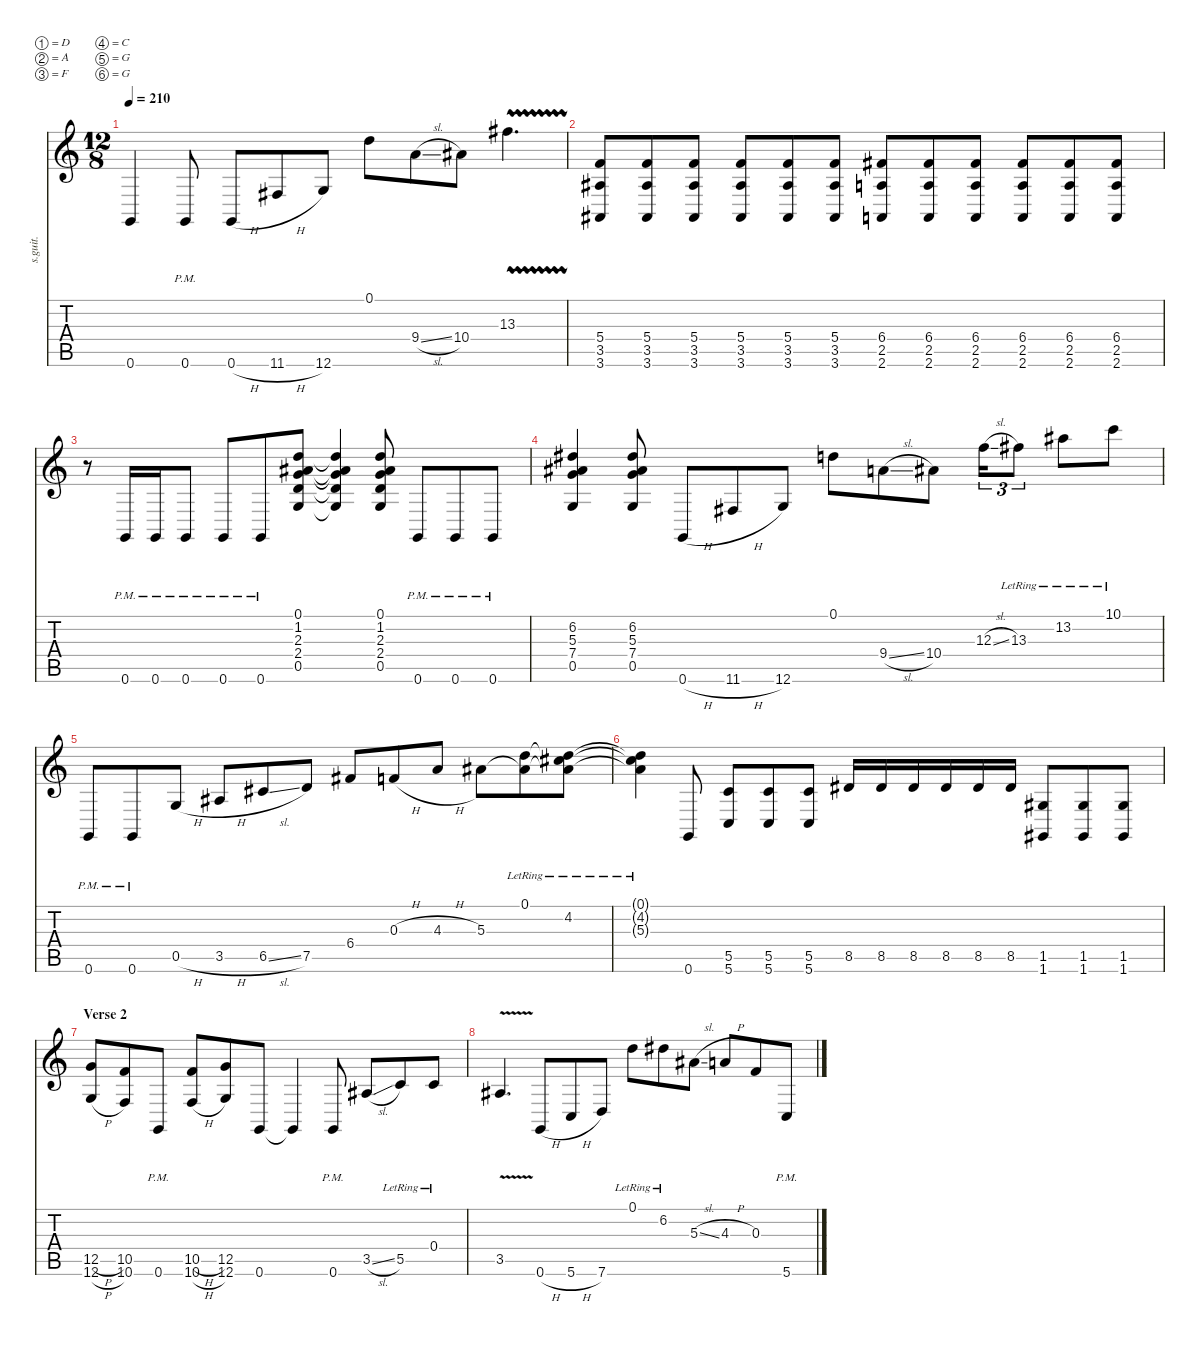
\defaultSystemsLayout 4
\hideDynamics
\bracketExtendMode nobrackets
\track ("Rythm Guitar 2" "s.guit.") {instrument distortionguitar}
\staff {score tabs}
\tuning (D4 A3 F3 C3 G2 G1)
\ts (12 8)
\tempo 210
\clef g2
\ks c
0.6{t}.4{lyrics (0 "") lyrics (1 "") lyrics (2 "") lyrics (3 "") lyrics (4 "") dy f} 0.6{pm}.8{lyrics (0 "") lyrics (1 "") lyrics (2 "") lyrics (3 "") lyrics (4 "")} 0.6{h}.8{lyrics (0 "") lyrics (1 "") lyrics (2 "") lyrics (3 "") lyrics (4 "")} 11.6{h acc #}.8{lyrics (0 "") lyrics (1 "") lyrics (2 "") lyrics (3 "") lyrics (4 "")} 12.6.8{lyrics (0 "") lyrics (1 "") lyrics (2 "") lyrics (3 "") lyrics (4 "")} 0.1.8{lyrics (0 "") lyrics (1 "") lyrics (2 "") lyrics (3 "") lyrics (4 "")} 9.4{sl}.8{lyrics (0 "") lyrics (1 "") lyrics (2 "") lyrics (3 "") lyrics (4 "")} 10.4{acc #}.8{lyrics (0 "") lyrics (1 "") lyrics (2 "") lyrics (3 "") lyrics (4 "")} 13.3{vw acc #}.4{d lyrics (0 "") lyrics (1 "") lyrics (2 "") lyrics (3 "") lyrics (4 "")} |
(5.4 3.5{acc #} 3.6{acc #}).8{lyrics (0 "") lyrics (1 "") lyrics (2 "") lyrics (3 "") lyrics (4 "")} (5.4 3.5{acc #} 3.6{acc #}).8{lyrics (0 "") lyrics (1 "") lyrics (2 "") lyrics (3 "") lyrics (4 "")} (5.4 3.5{acc #} 3.6{acc #}).8{lyrics (0 "") lyrics (1 "") lyrics (2 "") lyrics (3 "") lyrics (4 "")} (5.4 3.5{acc #} 3.6{acc #}).8{lyrics (0 "") lyrics (1 "") lyrics (2 "") lyrics (3 "") lyrics (4 "")} (5.4 3.5{acc #} 3.6{acc #}).8{lyrics (0 "") lyrics (1 "") lyrics (2 "") lyrics (3 "") lyrics (4 "")} (5.4 3.5{acc #} 3.6{acc #}).8{lyrics (0 "") lyrics (1 "") lyrics (2 "") lyrics (3 "") lyrics (4 "")} (6.4{acc #} 2.5 2.6).8{lyrics (0 "") lyrics (1 "") lyrics (2 "") lyrics (3 "") lyrics (4 "")} (6.4{acc #} 2.5 2.6).8{lyrics (0 "") lyrics (1 "") lyrics (2 "") lyrics (3 "") lyrics (4 "")} (6.4{acc #} 2.5 2.6).8{lyrics (0 "") lyrics (1 "") lyrics (2 "") lyrics (3 "") lyrics (4 "")} (6.4{acc #} 2.5 2.6).8{lyrics (0 "") lyrics (1 "") lyrics (2 "") lyrics (3 "") lyrics (4 "")} (6.4{acc #} 2.5 2.6).8{lyrics (0 "") lyrics (1 "") lyrics (2 "") lyrics (3 "") lyrics (4 "")} (6.4{acc #} 2.5 2.6).8{lyrics (0 "") lyrics (1 "") lyrics (2 "") lyrics (3 "") lyrics (4 "")} |
r.8 0.6{pm}.16{lyrics (0 "") lyrics (1 "") lyrics (2 "") lyrics (3 "") lyrics (4 "")} 0.6{pm}.16{lyrics (0 "") lyrics (1 "") lyrics (2 "") lyrics (3 "") lyrics (4 "")} 0.6{pm}.8{lyrics (0 "") lyrics (1 "") lyrics (2 "") lyrics (3 "") lyrics (4 "")} 0.6{pm}.8{lyrics (0 "") lyrics (1 "") lyrics (2 "") lyrics (3 "") lyrics (4 "")} 0.6{pm}.8{lyrics (0 "") lyrics (1 "") lyrics (2 "") lyrics (3 "") lyrics (4 "")} (0.1 1.2{acc #} 2.3 2.4 0.5).8{lyrics (0 "") lyrics (1 "") lyrics (2 "") lyrics (3 "") lyrics (4 "")} (0.5{t} 2.3{t} 2.4{t} 1.2{t acc #} 0.1{t}).4{lyrics (0 "") lyrics (1 "") lyrics (2 "") lyrics (3 "") lyrics (4 "")} (0.1 1.2{acc #} 2.3 2.4 0.5).8{lyrics (0 "") lyrics (1 "") lyrics (2 "") lyrics (3 "") lyrics (4 "")} 0.6{pm}.8{lyrics (0 "") lyrics (1 "") lyrics (2 "") lyrics (3 "") lyrics (4 "")} 0.6{pm}.8{lyrics (0 "") lyrics (1 "") lyrics (2 "") lyrics (3 "") lyrics (4 "")} 0.6{pm}.8{lyrics (0 "") lyrics (1 "") lyrics (2 "") lyrics (3 "") lyrics (4 "")} |
(6.2{acc #} 5.3{acc #} 7.4 0.5).4{lyrics (0 "") lyrics (1 "") lyrics (2 "") lyrics (3 "") lyrics (4 "")} (6.2{acc #} 5.3{acc #} 7.4 0.5).8{lyrics (0 "") lyrics (1 "") lyrics (2 "") lyrics (3 "") lyrics (4 "")} 0.6{h}.8{lyrics (0 "") lyrics (1 "") lyrics (2 "") lyrics (3 "") lyrics (4 "")} 11.6{h acc #}.8{lyrics (0 "") lyrics (1 "") lyrics (2 "") lyrics (3 "") lyrics (4 "")} 12.6.8{lyrics (0 "") lyrics (1 "") lyrics (2 "") lyrics (3 "") lyrics (4 "")} 0.1.8{lyrics (0 "") lyrics (1 "") lyrics (2 "") lyrics (3 "") lyrics (4 "")} 9.4{sl}.8{lyrics (0 "") lyrics (1 "") lyrics (2 "") lyrics (3 "") lyrics (4 "")} 10.4{acc #}.8{lyrics (0 "") lyrics (1 "") lyrics (2 "") lyrics (3 "") lyrics (4 "")} 12.3{sl}.16{tu (3 2) lyrics (0 "") lyrics (1 "") lyrics (2 "") lyrics (3 "") lyrics (4 "") dy mp} 13.3{lr acc #}.8{tu (3 2) lyrics (0 "") lyrics (1 "") lyrics (2 "") lyrics (3 "") lyrics (4 "") dy f} 13.2{lr acc #}.8{lyrics (0 "") lyrics (1 "") lyrics (2 "") lyrics (3 "") lyrics (4 "")} 10.1{lr}.8{lyrics (0 "") lyrics (1 "") lyrics (2 "") lyrics (3 "") lyrics (4 "")} |
0.6{pm}.8{lyrics (0 "") lyrics (1 "") lyrics (2 "") lyrics (3 "") lyrics (4 "")} 0.6{pm}.8{lyrics (0 "") lyrics (1 "") lyrics (2 "") lyrics (3 "") lyrics (4 "")} 0.5{h}.8{lyrics (0 "") lyrics (1 "") lyrics (2 "") lyrics (3 "") lyrics (4 "")} 3.5{h acc #}.8{lyrics (0 "") lyrics (1 "") lyrics (2 "") lyrics (3 "") lyrics (4 "")} 6.5{sl acc #}.8{lyrics (0 "") lyrics (1 "") lyrics (2 "") lyrics (3 "") lyrics (4 "")} 7.5.8{lyrics (0 "") lyrics (1 "") lyrics (2 "") lyrics (3 "") lyrics (4 "")} 6.4{acc #}.8{lyrics (0 "") lyrics (1 "") lyrics (2 "") lyrics (3 "") lyrics (4 "")} 0.3{h}.8{lyrics (0 "") lyrics (1 "") lyrics (2 "") lyrics (3 "") lyrics (4 "")} 4.3{h}.8{lyrics (0 "") lyrics (1 "") lyrics (2 "") lyrics (3 "") lyrics (4 "")} 5.3{acc #}.8{lyrics (0 "") lyrics (1 "") lyrics (2 "") lyrics (3 "") lyrics (4 "")} (0.1{lr} 5.3{lr t acc #}).8{lyrics (0 "") lyrics (1 "") lyrics (2 "") lyrics (3 "") lyrics (4 "")} (0.1{lr t} 4.2{lr acc #} 5.3{lr t acc #}).8{lyrics (0 "") lyrics (1 "") lyrics (2 "") lyrics (3 "") lyrics (4 "")} |
(0.1{lr t} 4.2{lr t acc #} 5.3{lr t acc #}).4{lyrics (0 "") lyrics (1 "") lyrics (2 "") lyrics (3 "") lyrics (4 "")} 0.6.8{lyrics (0 "") lyrics (1 "") lyrics (2 "") lyrics (3 "") lyrics (4 "")} (5.5 5.6).8{lyrics (0 "") lyrics (1 "") lyrics (2 "") lyrics (3 "") lyrics (4 "")} (5.5 5.6).8{lyrics (0 "") lyrics (1 "") lyrics (2 "") lyrics (3 "") lyrics (4 "")} (5.5 5.6).8{lyrics (0 "") lyrics (1 "") lyrics (2 "") lyrics (3 "") lyrics (4 "")} 8.5{acc #}.16{lyrics (0 "") lyrics (1 "") lyrics (2 "") lyrics (3 "") lyrics (4 "")} 8.5{acc #}.16{lyrics (0 "") lyrics (1 "") lyrics (2 "") lyrics (3 "") lyrics (4 "")} 8.5{acc #}.16{lyrics (0 "") lyrics (1 "") lyrics (2 "") lyrics (3 "") lyrics (4 "")} 8.5{acc #}.16{lyrics (0 "") lyrics (1 "") lyrics (2 "") lyrics (3 "") lyrics (4 "")} 8.5{acc #}.16{lyrics (0 "") lyrics (1 "") lyrics (2 "") lyrics (3 "") lyrics (4 "")} 8.5{acc #}.16{lyrics (0 "") lyrics (1 "") lyrics (2 "") lyrics (3 "") lyrics (4 "")} (1.5{acc #} 1.6{acc #}).8{lyrics (0 "") lyrics (1 "") lyrics (2 "") lyrics (3 "") lyrics (4 "")} (1.5{acc #} 1.6{acc #}).8{lyrics (0 "") lyrics (1 "") lyrics (2 "") lyrics (3 "") lyrics (4 "")} (1.5{acc #} 1.6{acc #}).8{lyrics (0 "") lyrics (1 "") lyrics (2 "") lyrics (3 "") lyrics (4 "")} |
\section ("" "Verse 2")
(12.5{h} 12.6{h}).8{lyrics (0 "") lyrics (1 "") lyrics (2 "") lyrics (3 "") lyrics (4 "")} (10.5 10.6).8{lyrics (0 "") lyrics (1 "") lyrics (2 "") lyrics (3 "") lyrics (4 "")} 0.6{pm}.8{lyrics (0 "") lyrics (1 "") lyrics (2 "") lyrics (3 "") lyrics (4 "")} (10.5{h} 10.6{h}).8{lyrics (0 "") lyrics (1 "") lyrics (2 "") lyrics (3 "") lyrics (4 "")} (12.5 12.6).8{lyrics (0 "") lyrics (1 "") lyrics (2 "") lyrics (3 "") lyrics (4 "")} 0.6.8{lyrics (0 "") lyrics (1 "") lyrics (2 "") lyrics (3 "") lyrics (4 "")} 0.6{t}.4{lyrics (0 "") lyrics (1 "") lyrics (2 "") lyrics (3 "") lyrics (4 "")} 0.6{pm}.8{lyrics (0 "") lyrics (1 "") lyrics (2 "") lyrics (3 "") lyrics (4 "")} 3.5{sl acc #}.8{lyrics (0 "") lyrics (1 "") lyrics (2 "") lyrics (3 "") lyrics (4 "")} 5.5{lr}.8{lyrics (0 "") lyrics (1 "") lyrics (2 "") lyrics (3 "") lyrics (4 "")} 0.4{lr}.8{lyrics (0 "") lyrics (1 "") lyrics (2 "") lyrics (3 "") lyrics (4 "")} |
3.5{v acc #}.4{d lyrics (0 "") lyrics (1 "") lyrics (2 "") lyrics (3 "") lyrics (4 "")} 0.6{h}.8{lyrics (0 "") lyrics (1 "") lyrics (2 "") lyrics (3 "") lyrics (4 "")} 5.6{h}.8{lyrics (0 "") lyrics (1 "") lyrics (2 "") lyrics (3 "") lyrics (4 "")} 7.6.8{lyrics (0 "") lyrics (1 "") lyrics (2 "") lyrics (3 "") lyrics (4 "")} 0.1{lr}.8{lyrics (0 "") lyrics (1 "") lyrics (2 "") lyrics (3 "") lyrics (4 "")} 6.2{lr acc #}.8{lyrics (0 "") lyrics (1 "") lyrics (2 "") lyrics (3 "") lyrics (4 "")} 5.3{sl acc #}.8{lyrics (0 "") lyrics (1 "") lyrics (2 "") lyrics (3 "") lyrics (4 "")} 4.3{h}.8{lyrics (0 "") lyrics (1 "") lyrics (2 "") lyrics (3 "") lyrics (4 "")} 0.3.8{lyrics (0 "") lyrics (1 "") lyrics (2 "") lyrics (3 "") lyrics (4 "")} 5.6{pm}.8{lyrics (0 "") lyrics (1 "") lyrics (2 "") lyrics (3 "") lyrics (4 "")}
